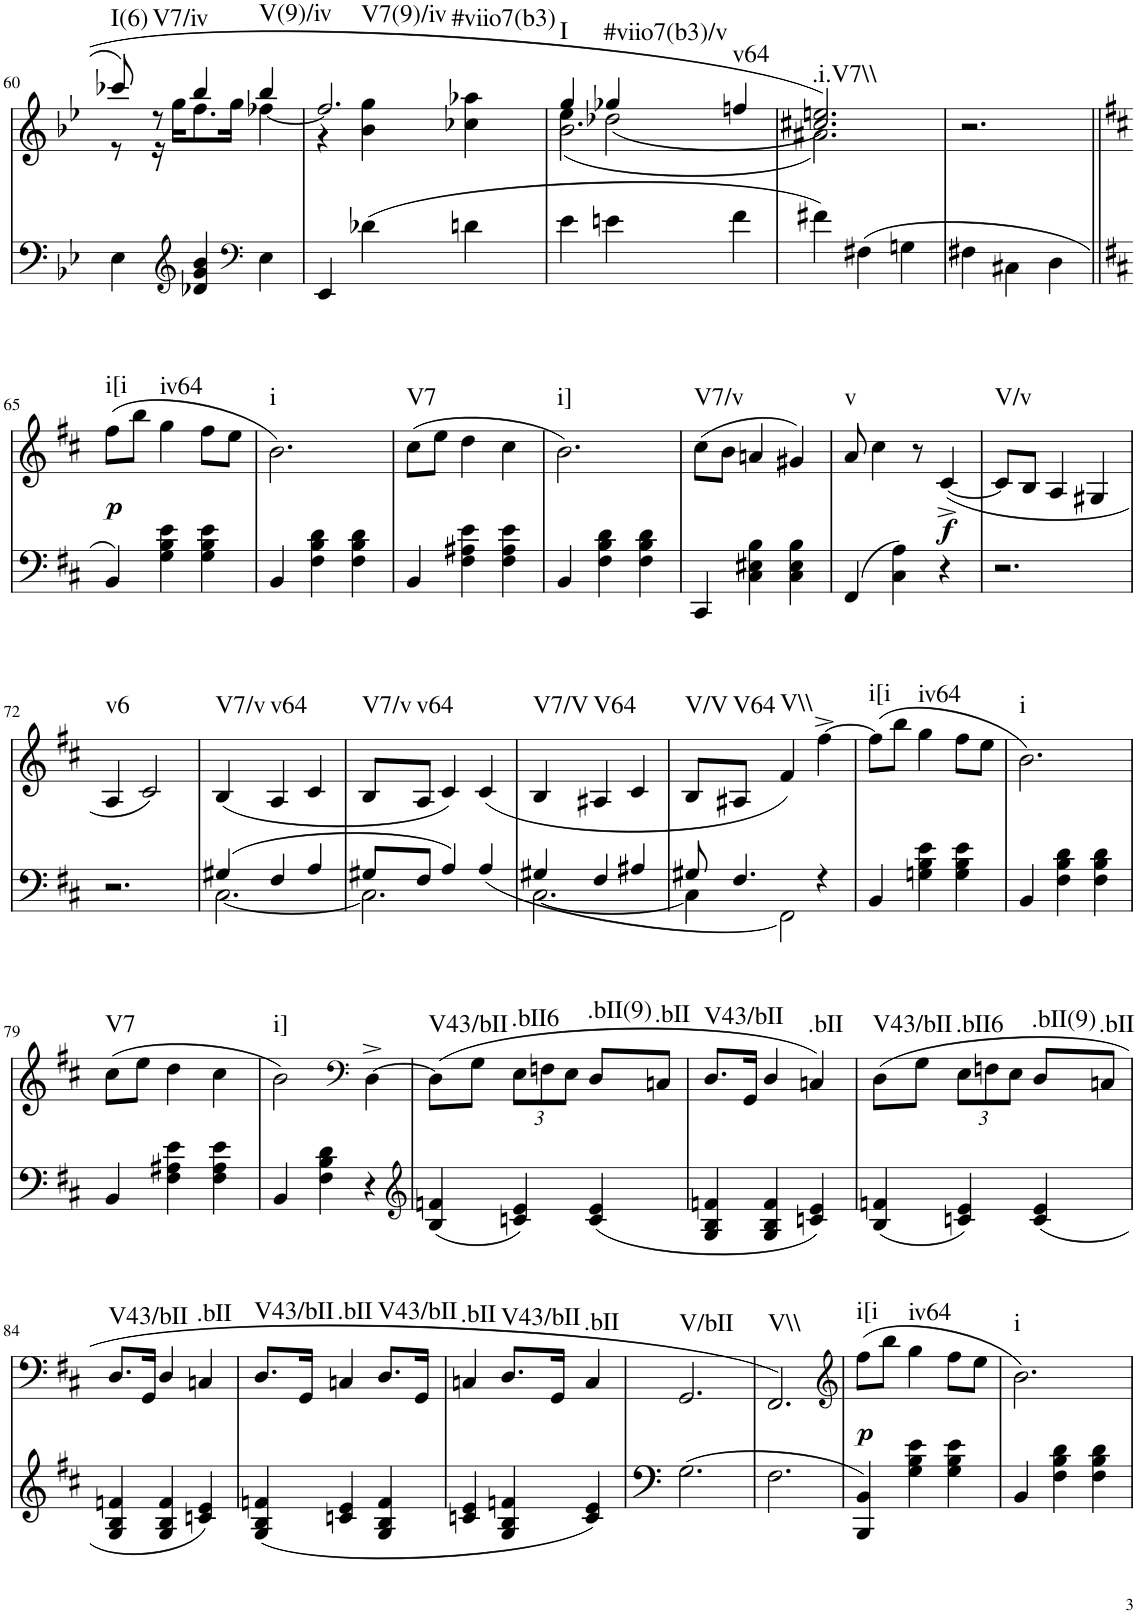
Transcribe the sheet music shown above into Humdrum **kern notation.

**kern	**kern	**dynam	**harte
*part2	*part1	*part1	*part1
*staff2	*staff1	*staff1	*
*I"Piano	*I"Piano	*	*
*I'Pno	*I'Pno	*	*
!!LO:PB:g=z
*clefF4	*clefG2	*	*
*k[b-e-]	*k[b-e-]	*	*
*M3/4	*M3/4	*	*
=60	=60	=60	=60
*	*^	*	*
!	!	!	!	!LO:H:kt=I(6)
4E-\	8ccc-X/	8r	.	N
!	!	!	!	!LO:H:kt=V7/iv
.	8r	16r	.	N
.	.	16gg\KL	.	.
*clefG2	*	*	*	*
4d-X/ 4g/ 4b-/	4bb-/	8.ff\	.	.
.	.	16gg\Jk	.	.
*clefF4	*	*	*	*
!	!	!	!	!LO:H:kt=V(9)/iv
4E-\	4bb-/	[4ff-X\	.	N
=61	=61	=61	=61	=61
!	!	!	!	!LO:H:n=1:kt=V7(9)/iv
!	!	!	!	!LO:H:n=2:kt=#viio7(b3)
4EE-/	2.ff-/]	4r	.	N N
(4d-X\	.	4b-\ 4gg\	.	.
4dn\	.	4cc-X\ 4aa-X\	.	.
=62	=62	=62	=62	=62
*	*	*^	*	*
!	!	!	!	!	!LO:H:kt=I
4e-\	4gg/	4ee-\	(2.b-\	.	N
!	!	!	!	!	!LO:H:kt=#viio7(b3)/v
4en\	4gg-X/	(2dd-X\	.	.	N
!	!	!	!	!	!LO:H:kt=v64
4f\	4ffn/	.	.	.	N
*	*	*v	*v	*	*
=63	=63	=63	=63	=63
!	!	!	!	!LO:H:kt=.i.V7\\
4f#X\)	2.cc#X/ 2.een/)	2.a#X\)	.	N
(4F#X\	.	.	.	.
4Gn\	.	.	.	.
*	*v	*v	*	*
=64	=64	=64	=64
4F#X\	2.r	.	.
4C#X\	.	.	.
4D\	.	.	.
!!LO:LB:g=z
=65||	=65||	=65||	=65||
*k[f#c#]	*k[f#c#]	*	*
!	!	!LO:DY:b	!LO:H:kt=i[i
4BB/)	(8ff#\L	p	N
.	8bb\J	.	.
!	!	!	!LO:H:kt=iv64
4G\ 4B\ 4e\	4gg\	.	N
4G\ 4B\ 4e\	8ff#\L	.	.
.	8ee\J	.	.
=66	=66	=66	=66
!	!	!	!LO:H:kt=i
4BB/	2.b\)	.	N
4F#\ 4B\ 4d\	.	.	.
4F#\ 4B\ 4d\	.	.	.
=67	=67	=67	=67
!	!	!	!LO:H:kt=V7
4BB/	(8cc#\L	.	N
.	8ee\J	.	.
4F#\ 4A#X\ 4e\	4dd\	.	.
4F#\ 4A#\ 4e\	4cc#\	.	.
=68	=68	=68	=68
!	!	!	!LO:H:kt=i]
4BB/	2.b\)	.	N
4F#\ 4B\ 4d\	.	.	.
4F#\ 4B\ 4d\	.	.	.
=69	=69	=69	=69
!	!	!	!LO:H:kt=V7/v
4CC#/	(8cc#\L	.	N
.	8b\J	.	.
4C#\ 4E#X\ 4B\	4an/	.	.
4C#\ 4E#\ 4B\	4g#X/)	.	.
=70	=70	=70	=70
!	!	!	!LO:H:kt=v
(4FF#/	8a/	.	N
.	4cc#\	.	.
4C#\ 4A\)	.	.	.
.	8r	.	.
!	!	!LO:DY:b	!
4r	(<[4c#^/	f	.
=71	=71	=71	=71
!	!	!	!LO:H:kt=V/v
2.r	8c#/L]	.	N
.	8B/J	.	.
.	4A/	.	.
.	4G#X/	.	.
!!LO:LB:g=z
=72	=72	=72	=72
!	!	!	!LO:H:kt=v6
2.r	4A/	.	N
.	2c#/)	.	.
=73	=73	=73	=73
*^	*	*	*
!	!	!	!	!LO:H:kt=V7/v
(4G#X/	[2.C#\	(4B/	.	N
!	!	!	!	!LO:H:kt=v64
4F#/	.	4A/	.	N
4A/	.	4c#/	.	.
=74	=74	=74	=74	=74
!	!	!	!	!LO:H:kt=V7/v
8G#X/L	2.C#\]	8B/L	.	N
!	!	!	!	!LO:H:kt=v64
8F#/J	.	8A/J	.	N
4A/)	.	4c#/)	.	.
(4A/	.	(4c#/	.	.
=75	=75	=75	=75	=75
!	!	!	!	!LO:H:kt=V7/V
4G#X/	[2.C#\	4B/	.	N
!	!	!	!	!LO:H:kt=V64
4F#/	.	4A#X/	.	N
4A#X/	.	4c#/	.	.
=76	=76	=76	=76	=76
!	!	!	!	!LO:H:kt=V/V
8G#X/	4C#\]	8B/L	.	N
!	!	!	!	!LO:H:kt=V64
4.F#/	.	8A#X/J	.	N
!	!	!	!	!LO:H:kt=V\\
.	2FF#\)	4f#/)	.	N
4r	.	[4ff#^\	.	.
*v	*v	*	*	*
=77	=77	=77	=77
!	!	!	!LO:H:kt=i[i
4BB/	(8ff#\L]	.	N
.	8bb\J	.	.
!	!	!	!LO:H:kt=iv64
4Gn\ 4B\ 4e\	4gg\	.	N
4G\ 4B\ 4e\	8ff#\L	.	.
.	8ee\J	.	.
=78	=78	=78	=78
!	!	!	!LO:H:kt=i
4BB/	2.b\)	.	N
4F#\ 4B\ 4d\	.	.	.
4F#\ 4B\ 4d\	.	.	.
!!LO:LB:g=z
=79	=79	=79	=79
!	!	!	!LO:H:kt=V7
4BB/	(8cc#\L	.	N
.	8ee\J	.	.
4F#\ 4A#X\ 4e\	4dd\	.	.
4F#\ 4A#\ 4e\	4cc#\	.	.
=80	=80	=80	=80
!	!	!	!LO:H:kt=i]
4BB/	2b\)	.	N
4F#\ 4B\ 4d\	.	.	.
*	*clefF4	*	*
4r	[4D^\	.	.
=81	=81	=81	=81
*clefG2	*	*	*
!	!	!	!LO:H:kt=V43/bII
(4B/ 4fn/	(8D\L]	.	N
.	8G\J	.	.
*	*Xbrackettup	*	*
!	!	!	!LO:H:kt=.bII6
4cn/ 4e/)	12E\L	.	N
.	12Fn\	.	.
.	12E\J	.	.
!	!	!	!LO:H:kt=.bII(9)
(4c/ 4e/	8D/L	.	N
!	!	!	!LO:H:kt=.bII
.	8Cn/J	.	N
=82	=82	=82	=82
!	!	!	!LO:H:kt=V43/bII
4G/ 4B/ 4fn/	8.D/L	.	N
.	16GG/Jk	.	.
4G/ 4B/ 4f/	4D/	.	.
!	!	!	!LO:H:kt=.bII
4cn/ 4e/)	4Cn/)	.	N
=83	=83	=83	=83
!	!	!	!LO:H:kt=V43/bII
(4B/ 4fn/	(8D\L	.	N
.	8G\J	.	.
!	!	!	!LO:H:kt=.bII6
4cn/ 4e/)	12E\L	.	N
.	12Fn\	.	.
.	12E\J	.	.
!	!	!	!LO:H:kt=.bII(9)
(4c/ 4e/	8D/L	.	N
!	!	!	!LO:H:kt=.bII
.	8Cn/J	.	N
!!LO:LB:g=z
=84	=84	=84	=84
!	!	!	!LO:H:kt=V43/bII
4G/ 4B/ 4fn/	8.D/L	.	N
.	16GG/Jk	.	.
4G/ 4B/ 4f/	4D/	.	.
!	!	!	!LO:H:kt=.bII
4cn/ 4e/)	4Cn/	.	N
=85	=85	=85	=85
!	!	!	!LO:H:kt=V43/bII
(<4G/ 4B/ 4fn/	8.D/L	.	N
.	16GG/Jk	.	.
!	!	!	!LO:H:kt=.bII
4cn/ 4e/	4Cn/	.	N
!	!	!	!LO:H:kt=V43/bII
4G/ 4B/ 4f/	8.D/L	.	N
.	16GG/Jk	.	.
=86	=86	=86	=86
!	!	!	!LO:H:kt=.bII
4cn/ 4e/	4Cn/	.	N
!	!	!	!LO:H:kt=V43/bII
4G/ 4B/ 4fn/	8.D/L	.	N
.	16GG/Jk	.	.
!	!	!	!LO:H:kt=.bII
4c/ 4e/)	4C/	.	N
=87	=87	=87	=87
!	!	!	!LO:H:kt=V/bII
(2.G\	2.GG/	.	N
=88	=88	=88	=88
!	!	!	!LO:H:kt=V\\
2.F#\	2.FF#/)	.	N
=89	=89	=89	=89
*	*clefG2	*	*
!	!	!LO:DY:b	!LO:H:kt=i[i
4BBB/ 4BB/)	(8ff#\L	p	N
.	8bb\J	.	.
!	!	!	!LO:H:kt=iv64
4G\ 4B\ 4e\	4gg\	.	N
4G\ 4B\ 4e\	8ff#\L	.	.
.	8ee\J	.	.
=90	=90	=90	=90
!	!	!	!LO:H:kt=i
4BB/	2.b\)	.	N
4F#\ 4B\ 4d\	.	.	.
4F#\ 4B\ 4d\	.	.	.
=	=	=	=
*-	*-	*-	*-
